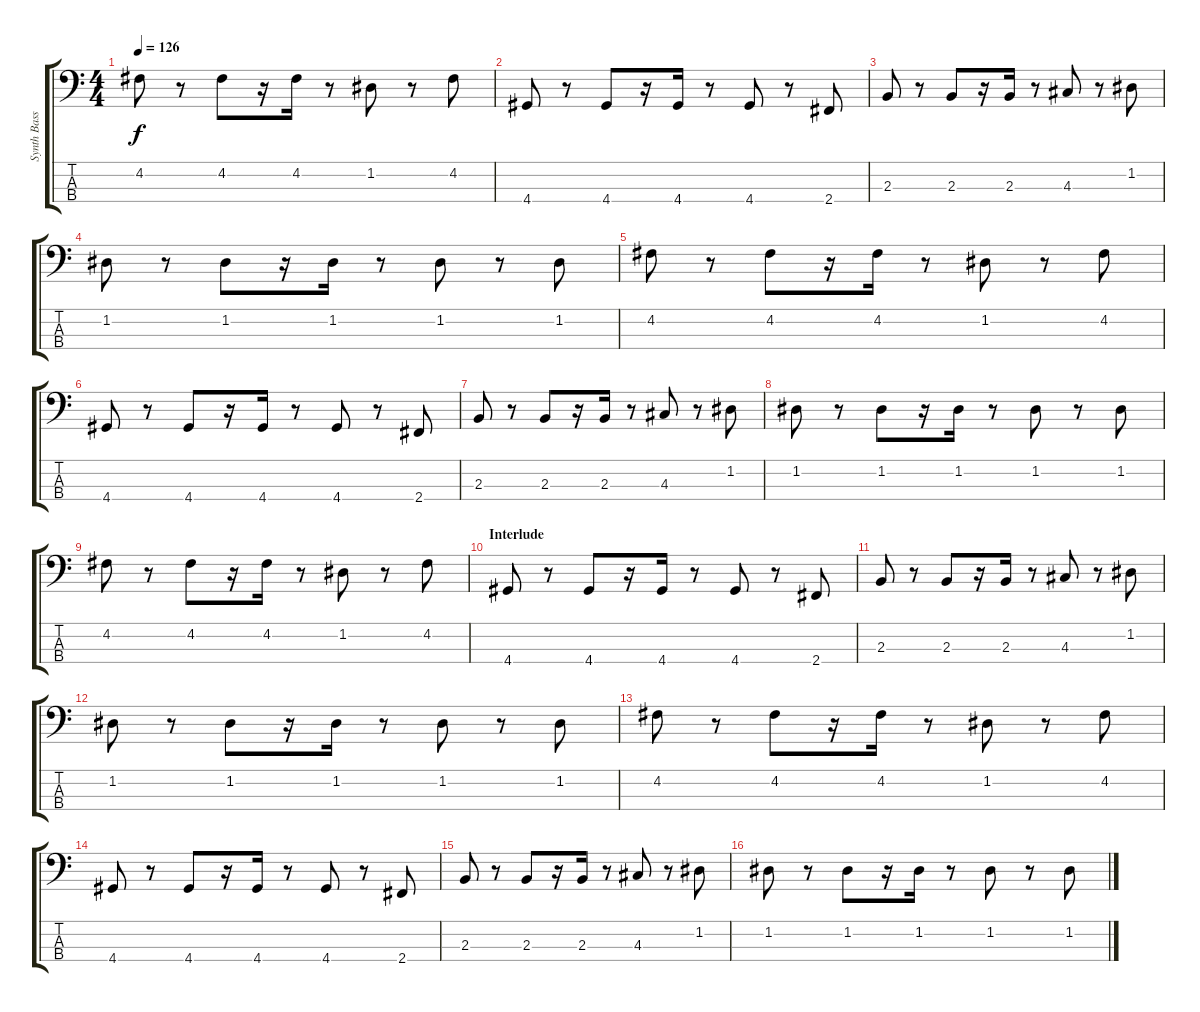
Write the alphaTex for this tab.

\track ("Synth Bass" "Synth Bass") {instrument synthbass1}
\staff {score tabs}
\tuning (G2 D2 A1 E1) {hide}
\ts (4 4)
\tempo 126
\clef f4
\ks c
4.2.8{dy f} r.8 4.2.8 r.16 4.2.16 r.8 1.2.8 r.8 4.2.8 |
4.4.8 r.8 4.4.8 r.16 4.4.16 r.8 4.4.8 r.8 2.4.8 |
2.3.8 r.8 2.3.8 r.16 2.3.16 r.8 4.3.8 r.8 1.2.8 |
1.2.8 r.8 1.2.8 r.16 1.2.16 r.8 1.2.8 r.8 1.2.8 |
4.2.8 r.8 4.2.8 r.16 4.2.16 r.8 1.2.8 r.8 4.2.8 |
4.4.8 r.8 4.4.8 r.16 4.4.16 r.8 4.4.8 r.8 2.4.8 |
2.3.8 r.8 2.3.8 r.16 2.3.16 r.8 4.3.8 r.8 1.2.8 |
1.2.8 r.8 1.2.8 r.16 1.2.16 r.8 1.2.8 r.8 1.2.8 |
4.2.8 r.8 4.2.8 r.16 4.2.16 r.8 1.2.8 r.8 4.2.8 |
\section ("" "Interlude")
4.4.8 r.8 4.4.8 r.16 4.4.16 r.8 4.4.8 r.8 2.4.8 |
2.3.8 r.8 2.3.8 r.16 2.3.16 r.8 4.3.8 r.8 1.2.8 |
1.2.8 r.8 1.2.8 r.16 1.2.16 r.8 1.2.8 r.8 1.2.8 |
4.2.8 r.8 4.2.8 r.16 4.2.16 r.8 1.2.8 r.8 4.2.8 |
4.4.8 r.8 4.4.8 r.16 4.4.16 r.8 4.4.8 r.8 2.4.8 |
2.3.8 r.8 2.3.8 r.16 2.3.16 r.8 4.3.8 r.8 1.2.8 |
1.2.8 r.8 1.2.8 r.16 1.2.16 r.8 1.2.8 r.8 1.2.8
